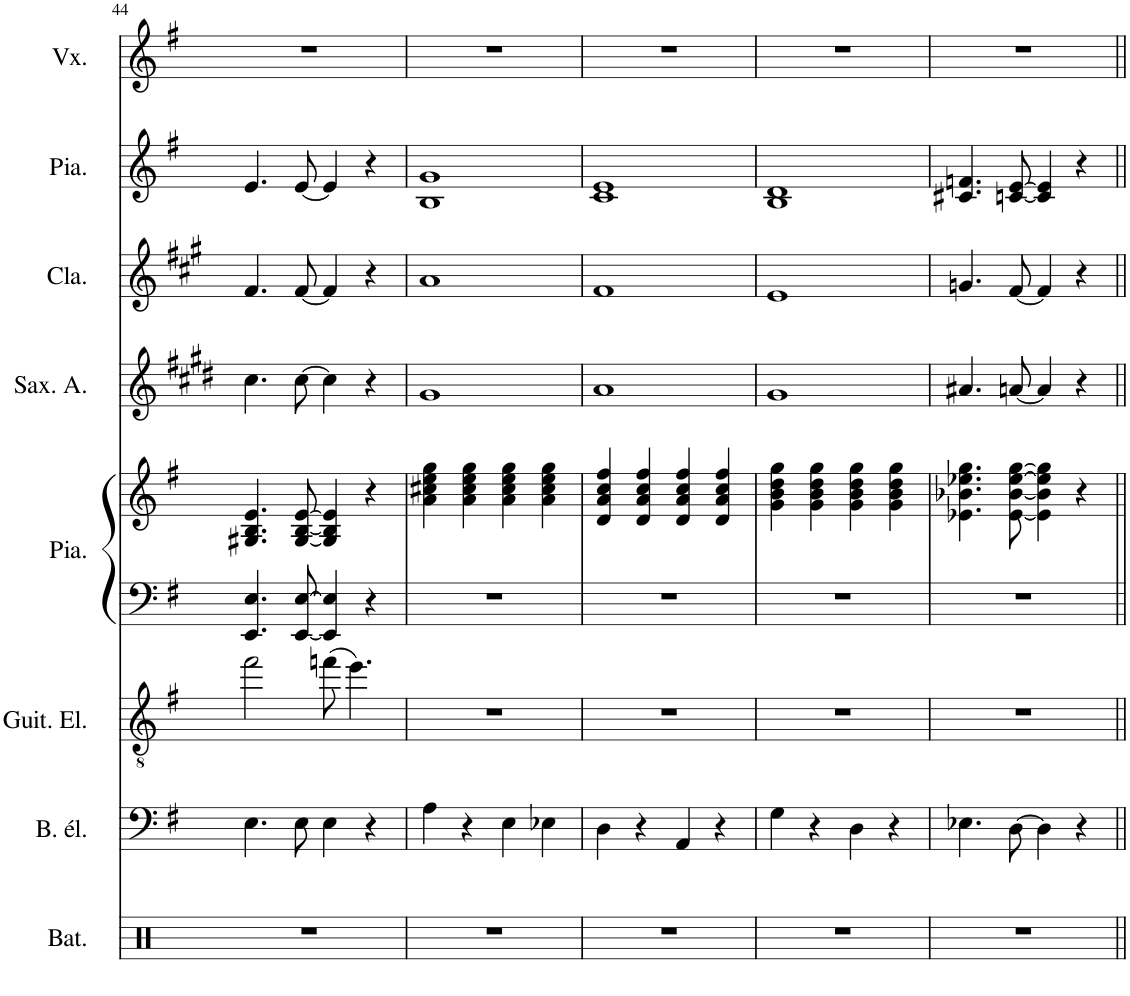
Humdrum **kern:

**kern	**kern	**kern	**kern	**kern	**kern	**kern	**kern	**kern
*part8	*part7	*part6	*part5	*part5	*part4	*part3	*part2	*part1
*staff9	*staff8	*staff7	*staff6	*staff5	*staff4	*staff3	*staff2	*staff1
*I"Batterie	*I"Basse électrique	*I"Guitare électrique	*I"Piano	*	*I"Saxophone Alto	*I"Clarinette	*I"Piano	*I"Voix
*I'Bat.	*I'B. él.	*I'Guit. El.	*I'Pia.	*	*I'Sax. A.	*I'Cla.	*I'Pia.	*I'Vx.
!!LO:PB:g=z
*clefX	*clefF4	*clefGv2	*clefF4	*clefG2	*clefG2	*clefG2	*clefG2	*clefG2
*	*Trd7c12	*	*	*	*Trd5c9	*Trd1c2	*	*
*k[]	*k[f#]	*k[f#]	*k[f#]	*k[f#]	*k[f#c#g#d#]	*k[f#c#g#]	*k[f#]	*k[f#]
*M4/4	*M4/4	*M4/4	*M4/4	*M4/4	*M4/4	*M4/4	*M4/4	*M4/4
*met(c)	*met(c)	*met(c)	*met(c)	*met(c)	*met(c)	*met(c)	*met(c)	*met(c)
=44	=44	=44	=44	=44	=44	=44	=44	=44
1r	4.E\	2ff#\	4.EE/ 4.E/	4.G#X/ 4.B/ 4.e/	4.cc#\	4.f#/	4.e/	1r
.	8E\	.	[8EE/ [8E/	[8G#/ [8B/ [8e/	[8cc#\	[8f#/	[8e/	.
.	4E\	(8ffn\	4EE/] 4E/]	4G#/] 4B/] 4e/]	4cc#\]	4f#/]	4e/]	.
.	.	4.ee\)	.	.	.	.	.	.
.	4r	.	4r	4r	4r	4r	4r	.
=45	=45	=45	=45	=45	=45	=45	=45	=45
1r	4A\	1r	1r	4a\ 4cc#X\ 4ee\ 4gg\	1g#	1a	1B 1g	1r
.	4r	.	.	4a\ 4cc#\ 4ee\ 4gg\	.	.	.	.
.	4E\	.	.	4a\ 4cc#\ 4ee\ 4gg\	.	.	.	.
.	4E-X\	.	.	4a\ 4cc#\ 4ee\ 4gg\	.	.	.	.
=46	=46	=46	=46	=46	=46	=46	=46	=46
1r	4D\	1r	1r	4d/ 4a/ 4cc/ 4ff#/	1a	1f#	1c 1e	1r
.	4r	.	.	4d/ 4a/ 4cc/ 4ff#/	.	.	.	.
.	4AA/	.	.	4d/ 4a/ 4cc/ 4ff#/	.	.	.	.
.	4r	.	.	4d/ 4a/ 4cc/ 4ff#/	.	.	.	.
=47	=47	=47	=47	=47	=47	=47	=47	=47
1r	4G\	1r	1r	4g\ 4b\ 4dd\ 4gg\	1g#	1e	1B 1d	1r
.	4r	.	.	4g\ 4b\ 4dd\ 4gg\	.	.	.	.
.	4D\	.	.	4g\ 4b\ 4dd\ 4gg\	.	.	.	.
.	4r	.	.	4g\ 4b\ 4dd\ 4gg\	.	.	.	.
=48	=48	=48	=48	=48	=48	=48	=48	=48
1r	4.E-X\	1r	1r	4.e-X\ 4.b-X\ 4.ee-X\ 4.gg\	4.a#X/	4.gn/	4.c#X/ 4.fn/	1r
.	[8D\	.	.	[8e-\ [8b-\ [8ee-\ [8gg\	[8an/	[8f#/	[8cn/ [8e/	.
.	4D\]	.	.	4e-\] 4b-\] 4ee-\] 4gg\]	4a/]	4f#/]	4c/] 4e/]	.
.	4r	.	.	4r	4r	4r	4r	.
=||	=||	=||	=||	=||	=||	=||	=||	=||
*-	*-	*-	*-	*-	*-	*-	*-	*-
